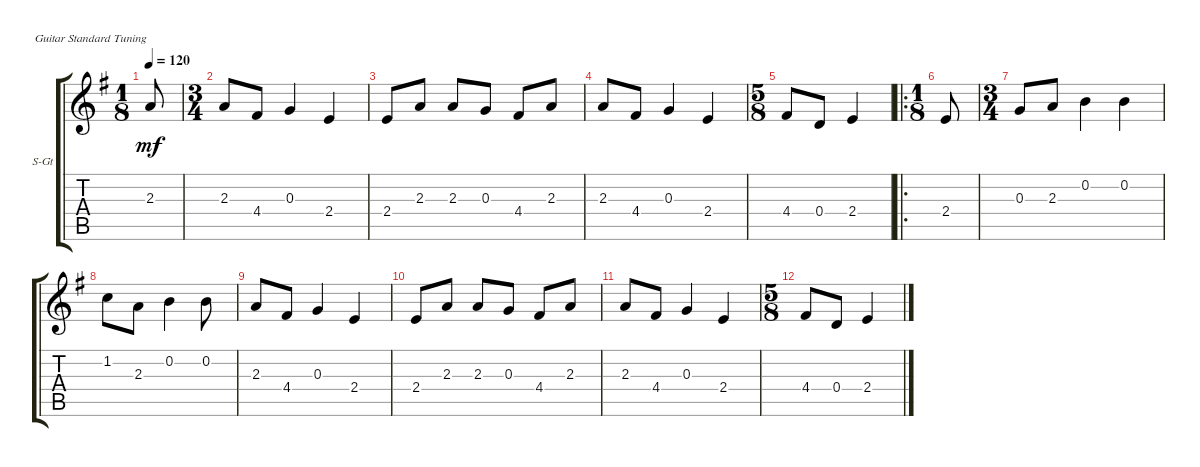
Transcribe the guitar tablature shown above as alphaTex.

\defaultSystemsLayout 4
\bracketExtendMode groupsimilarinstruments
\firstSystemTrackNameOrientation horizontal
\otherSystemsTrackNameOrientation horizontal
\track ("Steel Guitar" "S-Gt") {instrument acousticguitarsteel}
\staff {score tabs}
\tuning (E4 B3 G3 D3 A2 E2)
\ts (1 8)
\tempo 120
\clef g2
\ks g
2.3.8{dy mf instrument acousticguitarsteel} |
\ts (3 4)
2.3.8 4.4.8 0.3.4 2.4.4 |
2.4.8 2.3.8 2.3.8 0.3.8 4.4.8 2.3.8 |
2.3.8 4.4.8 0.3.4 2.4.4 |
\ts (5 8)
4.4.8 0.4.8 2.4.4 |
\ro
\ts (1 8)
2.4.8 |
\ts (3 4)
0.3.8 2.3.8 0.2.4 0.2.4 |
1.2.8 2.3.8 0.2.4 0.2.8 |
2.3.8 4.4.8 0.3.4 2.4.4 |
2.4.8 2.3.8 2.3.8 0.3.8 4.4.8 2.3.8 |
2.3.8 4.4.8 0.3.4 2.4.4 |
\ts (5 8)
4.4.8 0.4.8 2.4.4
